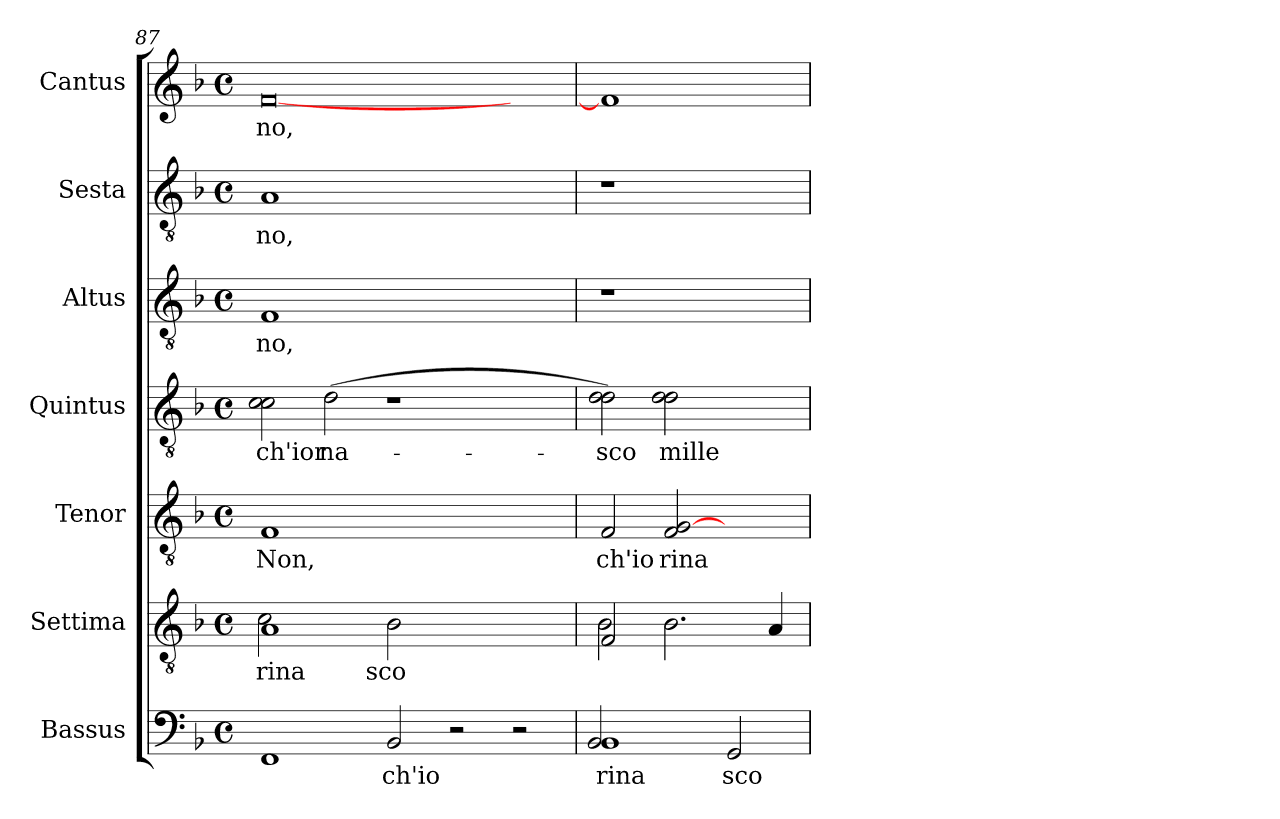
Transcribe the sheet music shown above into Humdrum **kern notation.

**kern	**text	**kern	**text	**kern	**text	**kern	**text	**kern	**text	**kern	**text	**kern	**text
*part7	*part7	*part6	*part6	*part5	*part5	*part4	*part4	*part3	*part3	*part2	*part2	*part1	*part1
*staff7	*staff7	*staff6	*staff6	*staff5	*staff5	*staff4	*staff4	*staff3	*staff3	*staff2	*staff2	*staff1	*staff1
*I"Bassus	*	*I"Settima	*	*I"Tenor	*	*I"Quintus	*	*I"Altus	*	*I"Sesta	*	*I"Cantus	*
!!LO:PB:g=z
*clefF4	*	*clefGv2	*	*clefGv2	*	*clefGv2	*	*clefGv2	*	*clefGv2	*	*clefG2	*
*k[b-]	*	*k[b-]	*	*k[b-]	*	*k[b-]	*	*k[b-]	*	*k[b-]	*	*k[b-]	*
*F:	*	*F:	*	*F:	*	*F:	*	*F:	*	*F:	*	*F:	*
*M4/4	*	*M4/4	*	*M4/4	*	*M4/4	*	*M4/4	*	*M4/4	*	*M4/4	*
*met(c)	*	*met(c)	*	*met(c)	*	*met(c)	*	*met(c)	*	*met(c)	*	*met(c)	*
=87	=87	=87	=87	=87	=87	=87	=87	=87	=87	=87	=87	=87	=87
*	*	*^	*	*	*	*	*	*	*	*	*	*	*
!	!	!	!	!LO:LY:b:cj	!	!LO:LY:b:cj	!	!LO:LY:b:cj	!	!LO:LY:b:cj	!	!LO:LY:b:cj	!	!LO:LY:b:cj
1FF	.	1A	2c\	rina	1F	Non,	2c\ 2c\	ch'ior	1F	no,	1A	-no,	[<0f	-no,
!	!	!	!	!	!	!	!	!LO:LY:b:cj	!	!	!	!	!	!
.	.	.	1ryy	.	.	.	(>2d\	na-	.	.	.	.	.	.
!	!LO:LY:b:cj	!	!	!LO:LY:b:cj	!	!	!	!	!	!	!	!	!	!
2BB-/	ch'io	2B-\	.	sco	1.ryy	.	1r	.	1.ryy	.	1.ryy	.	.	.
2r	.	1ryy	1ryy	.	.	.	.	.	.	.	.	.	.	.
2r	.	.	.	.	.	.	2ryy	.	.	.	.	.	2ryy	.
=88	=88	=88	=88	=88	=88	=88	=88	=88	=88	=88	=88	=88	=88	=88
*^	*	*	*	*	*	*	*	*	*	*	*	*	*	*
!	!	!LO:LY:b:cj	!	!	!	!	!LO:LY:b:cj	!	!LO:LY:b:cj	!	!	!	!	!	!LO:LY:b:cj
1BB-	2BB-/	rina	2F/	2B-\	.	2F/	ch'io	2d\ 2d\)	-sco	1r	.	1r	.	1f]	.
!	!	!	!	!	!	!	!LO:LY:b:cj	!	!LO:LY:b:cj	!	!	!	!	!	!
.	1ryy	.	2.B-\	1ryy	.	2F/ [<2G/	rina	2d\ 2d\	mille-	.	.	.	.	.	.
!	!	!LO:LY:b:cj	!	!	!	!	!	!	!	!	!	!	!	!	!
2GG/	.	sco	.	.	.	2ryy	.	2ryy	.	2ryy	.	2ryy	.	2ryy	.
!	!	!	!	!	!LO:LY:b:cj	!	!	!	!	!	!	!	!	!	!
.	.	.	4A/	.	.	.	.	.	.	.	.	.	.	.	.
*v	*v	*	*	*	*	*	*	*	*	*	*	*	*	*	*
*	*	*v	*v	*	*	*	*	*	*	*	*	*	*	*
=	=	=	=	=	=	=	=	=	=	=	=	=	=
*-	*-	*-	*-	*-	*-	*-	*-	*-	*-	*-	*-	*-	*-
